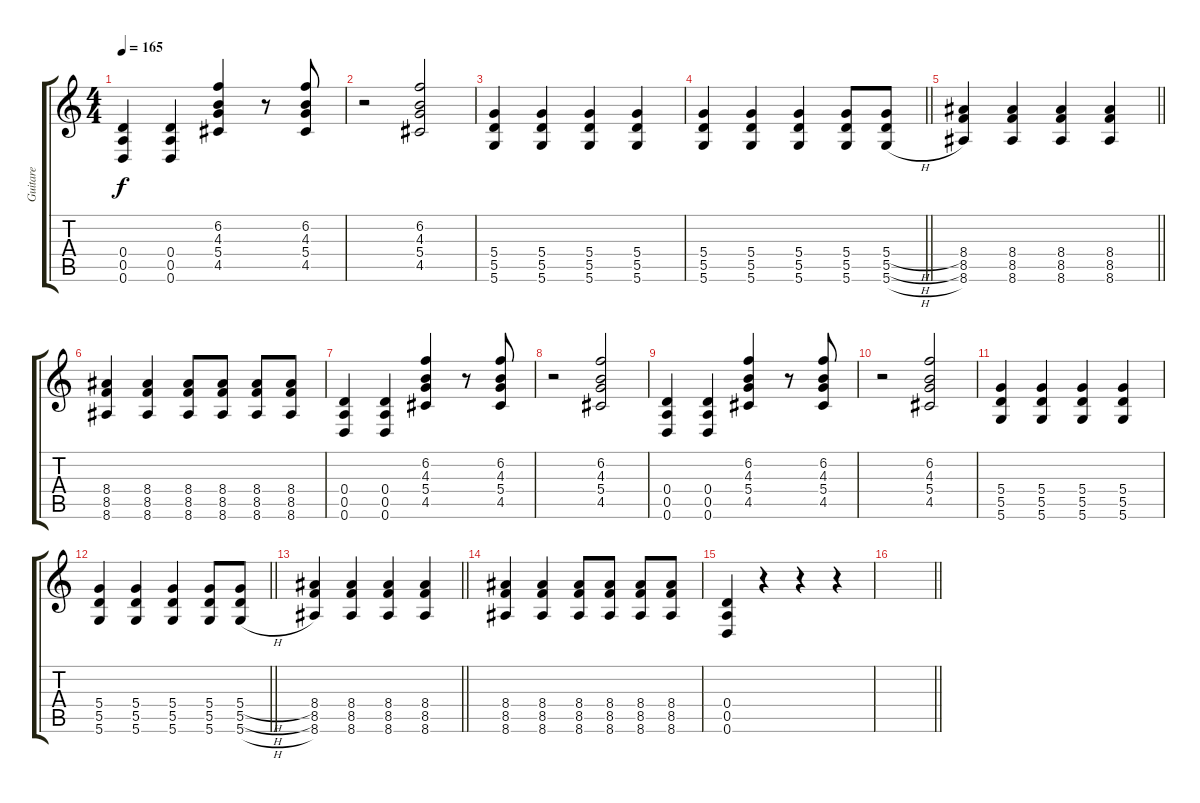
\track ("Guitare" "Guitare") {instrument overdrivenguitar}
\staff {score tabs}
\tuning (E4 B3 G3 D3 A2 D2) {hide}
\ts (4 4)
\tempo 165
\clef g2
\ks c
(0.4 0.5 0.6).4{dy f} (0.4 0.5 0.6).4 (6.2 4.3 5.4 4.5).4 r.8 (6.2 4.3 5.4 4.5).8 |
r.2 (6.2 4.3 5.4 4.5).2 |
(5.4 5.5 5.6).4 (5.4 5.5 5.6).4 (5.4 5.5 5.6).4 (5.4 5.5 5.6).4 |
\barLineRight lightlight
(5.4 5.5 5.6).4 (5.4 5.5 5.6).4 (5.4 5.5 5.6).4 (5.4 5.5 5.6).8 (5.4{h} 5.5{h} 5.6{h}).8 |
\barLineRight lightlight
(8.4 8.5 8.6).4 (8.4 8.5 8.6).4 (8.4 8.5 8.6).4 (8.4 8.5 8.6).4 |
(8.4 8.5 8.6).4 (8.4 8.5 8.6).4 (8.4 8.5 8.6).8 (8.4 8.5 8.6).8 (8.4 8.5 8.6).8 (8.4 8.5 8.6).8 |
(0.4 0.5 0.6).4 (0.4 0.5 0.6).4 (6.2 4.3 5.4 4.5).4 r.8 (6.2 4.3 5.4 4.5).8 |
r.2 (6.2 4.3 5.4 4.5).2 |
(0.4 0.5 0.6).4 (0.4 0.5 0.6).4 (6.2 4.3 5.4 4.5).4 r.8 (6.2 4.3 5.4 4.5).8 |
r.2 (6.2 4.3 5.4 4.5).2 |
(5.4 5.5 5.6).4 (5.4 5.5 5.6).4 (5.4 5.5 5.6).4 (5.4 5.5 5.6).4 |
\barLineRight lightlight
(5.4 5.5 5.6).4 (5.4 5.5 5.6).4 (5.4 5.5 5.6).4 (5.4 5.5 5.6).8 (5.4{h} 5.5{h} 5.6{h}).8 |
\barLineRight lightlight
(8.4 8.5 8.6).4 (8.4 8.5 8.6).4 (8.4 8.5 8.6).4 (8.4 8.5 8.6).4 |
(8.4 8.5 8.6).4 (8.4 8.5 8.6).4 (8.4 8.5 8.6).8 (8.4 8.5 8.6).8 (8.4 8.5 8.6).8 (8.4 8.5 8.6).8 |
(0.4 0.5 0.6).4 r.4 r.4 r.4 |
\barLineRight lightlight
